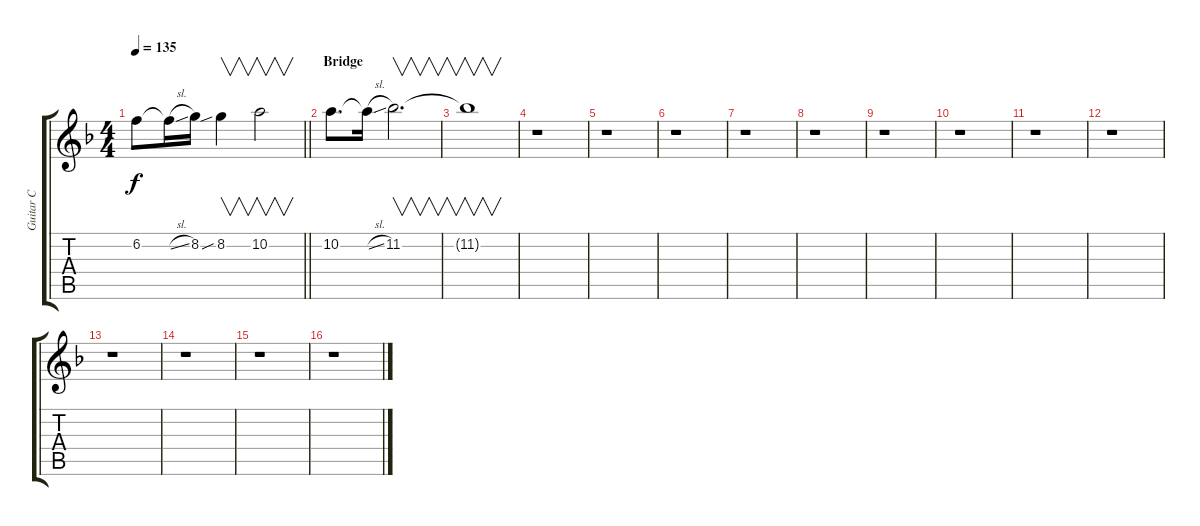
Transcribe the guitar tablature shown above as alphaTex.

\track ("Guitar C" "Guitar C") {instrument distortionguitar}
\staff {score tabs}
\tuning (E4 B3 G3 D3 A2 D2) {hide}
\ts (4 4)
\tempo 135
\clef g2
\barLineRight lightlight
\ks f
6.2.8{dy f} 6.2{sl t}.16 8.2.16 8.2{sib}.4{v} 10.2.2{v} |
\section ("" "Bridge")
10.2.8{d} 10.2{sl t}.16 11.2.2{v d} |
11.2{t}.1{v} |
r.1 |
r.1 |
r.1 |
r.1 |
r.1 |
r.1 |
r.1 |
r.1 |
r.1 |
r.1 |
r.1 |
r.1 |
r.1
